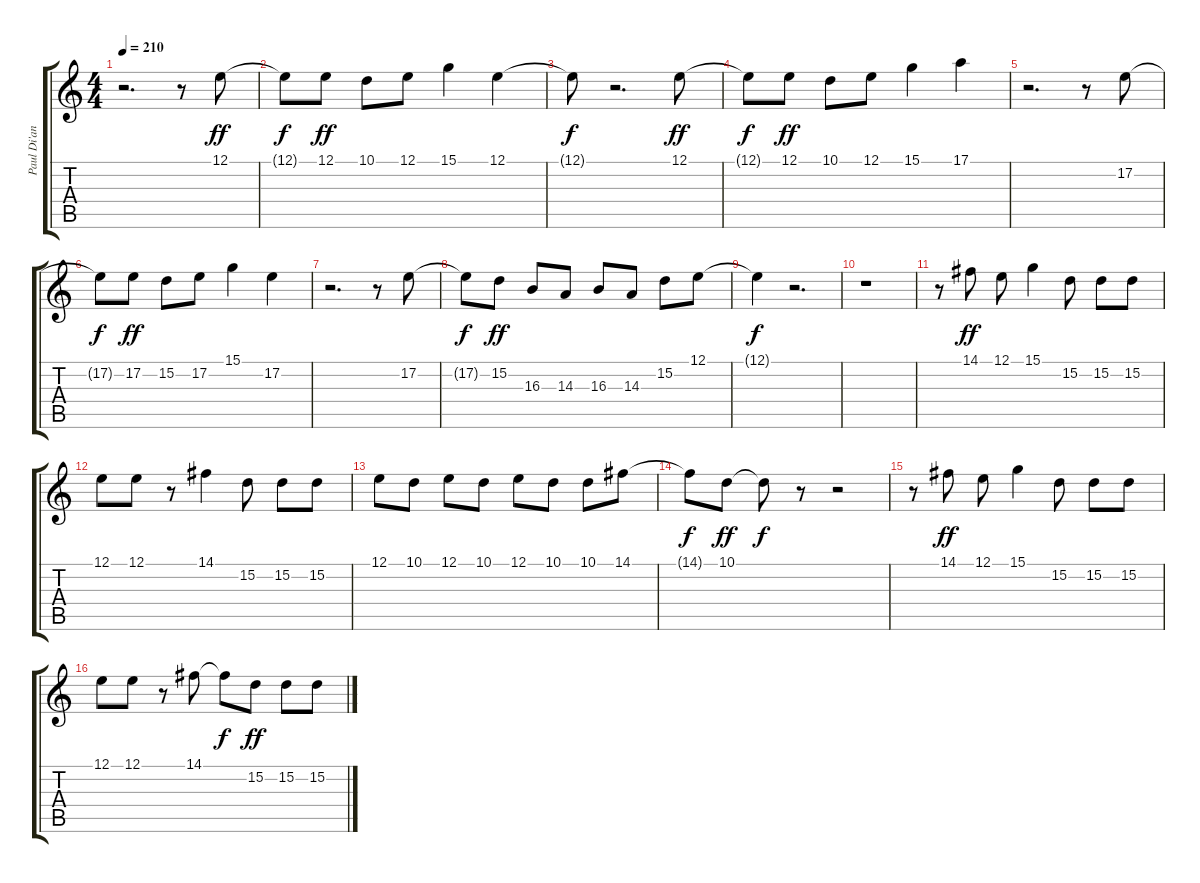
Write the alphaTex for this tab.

\track ("Paul Di'anno" "Paul Di'an") {instrument choiraahs}
\staff {score tabs}
\tuning (E4 B3 G3 D3 A2 E2) {hide}
\ts (4 4)
\tempo 210
\clef g2
\ks c
r.2{d dy ff} r.8 12.1.8 |
12.1{t}.8{dy f} 12.1.8{dy ff} 10.1.8 12.1.8 15.1.4 12.1.4 |
12.1{t}.8{dy f} r.2{d} 12.1.8{dy ff} |
12.1{t}.8{dy f} 12.1.8{dy ff} 10.1.8 12.1.8 15.1.4 17.1.4 |
r.2{d} r.8 17.2.8 |
17.2{t}.8{dy f} 17.2.8{dy ff} 15.2.8 17.2.8 15.1.4 17.2.4 |
r.2{d} r.8 17.2.8 |
17.2{t}.8{dy f} 15.2.8{dy ff} 16.3.8 14.3.8 16.3.8 14.3.8 15.2.8 12.1.8 |
12.1{t}.4{dy f} r.2{d} |
r.1 |
r.8 14.1.8{dy ff} 12.1.8 15.1.4 15.2.8 15.2.8 15.2.8 |
12.1.8 12.1.8 r.8 14.1.4 15.2.8 15.2.8 15.2.8 |
12.1.8 10.1.8 12.1.8 10.1.8 12.1.8 10.1.8 10.1.8 14.1.8 |
14.1{t}.8{dy f} 10.1.8{dy ff} 10.1{t}.8{dy f} r.8 r.2 |
r.8 14.1.8{dy ff} 12.1.8 15.1.4 15.2.8 15.2.8 15.2.8 |
12.1.8 12.1.8 r.8 14.1.8 14.1{t}.8{dy f} 15.2.8{dy ff} 15.2.8 15.2.8
